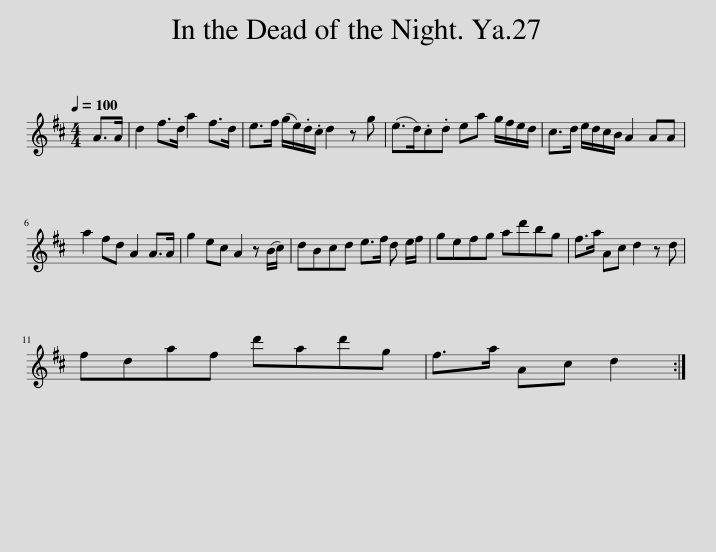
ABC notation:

X:1
L:1/8
Q:1/4=100
M:4/4
I:linebreak $
K:D
V:1 treble
V:1
 A>A | d2 f>d a2 f>d | e>f (g/e/).d/.c/ d2 z g | (e>d).c.d ea g/f/e/d/ | c>d e/d/c/B/ A2 AA |$ %5
 a2 fd A2 A>A | g2 ec A2 z (B/c/) | dBcd e>f d e/f/ | gefg ad'bg | f>a Ac d2 z d |$ %10
 fdaf d'ad'g | f>a Ac d2 :| %12
